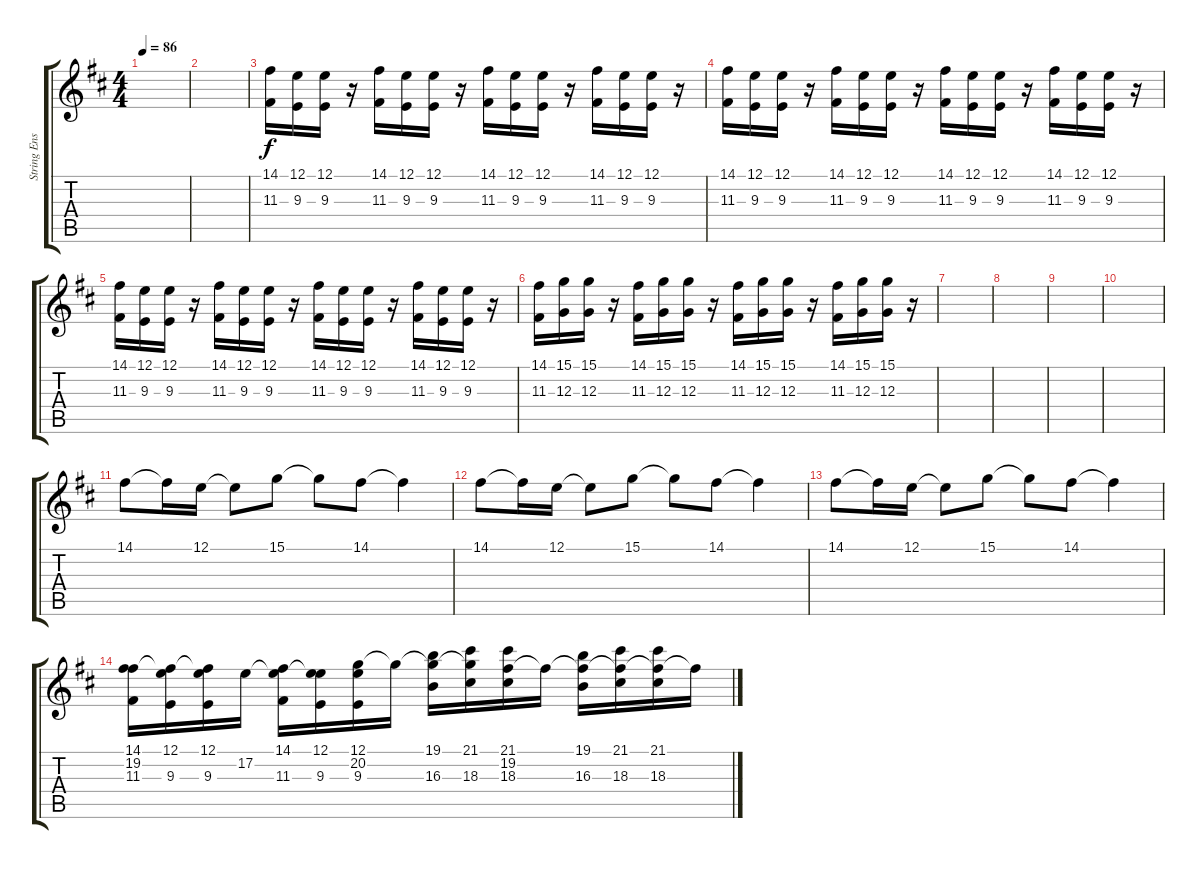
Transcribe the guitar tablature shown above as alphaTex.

\track ("String Ensemble" "String Ens") {instrument stringensemble1}
\staff {score tabs}
\tuning (E4 B3 G3 D3 A2 E2) {hide}
\ts (4 4)
\tempo 86
\clef g2
\ks d
|
|
(14.1 11.3).16{dy f} (12.1 9.3).16 (12.1 9.3).16 r.16 (14.1 11.3).16 (12.1 9.3).16 (12.1 9.3).16 r.16 (14.1 11.3).16 (12.1 9.3).16 (12.1 9.3).16 r.16 (14.1 11.3).16 (12.1 9.3).16 (12.1 9.3).16 r.16 |
(14.1 11.3).16 (12.1 9.3).16 (12.1 9.3).16 r.16 (14.1 11.3).16 (12.1 9.3).16 (12.1 9.3).16 r.16 (14.1 11.3).16 (12.1 9.3).16 (12.1 9.3).16 r.16 (14.1 11.3).16 (12.1 9.3).16 (12.1 9.3).16 r.16 |
(14.1 11.3).16 (12.1 9.3).16 (12.1 9.3).16 r.16 (14.1 11.3).16 (12.1 9.3).16 (12.1 9.3).16 r.16 (14.1 11.3).16 (12.1 9.3).16 (12.1 9.3).16 r.16 (14.1 11.3).16 (12.1 9.3).16 (12.1 9.3).16 r.16 |
(14.1 11.3).16 (15.1 12.3).16 (15.1 12.3).16 r.16 (14.1 11.3).16 (15.1 12.3).16 (15.1 12.3).16 r.16 (14.1 11.3).16 (15.1 12.3).16 (15.1 12.3).16 r.16 (14.1 11.3).16 (15.1 12.3).16 (15.1 12.3).16 r.16 |
|
|
|
|
14.1.8 14.1{t}.16 12.1.16 12.1{t}.8 15.1.8 15.1{t}.8 14.1.8 14.1{t}.4 |
14.1.8 14.1{t}.16 12.1.16 12.1{t}.8 15.1.8 15.1{t}.8 14.1.8 14.1{t}.4 |
14.1.8 14.1{t}.16 12.1.16 12.1{t}.8 15.1.8 15.1{t}.8 14.1.8 14.1{t}.4 |
(14.1 19.2 11.3).16 (12.1 19.2{t} 9.3).16 (12.1 19.2{t} 9.3).16 17.2.16 (14.1 17.2{t} 11.3).16 (12.1 17.2{t} 9.3).16 (12.1 20.2 9.3).16 20.2{t}.16 (19.1 20.2{t} 16.3).16 (21.1 20.2{t} 18.3).16 (21.1 19.2 18.3).16 19.2{t}.16 (19.1 19.2{t} 16.3).16 (21.1 19.2{t} 18.3).16 (21.1 19.2{t} 18.3).16 19.2{t}.16
